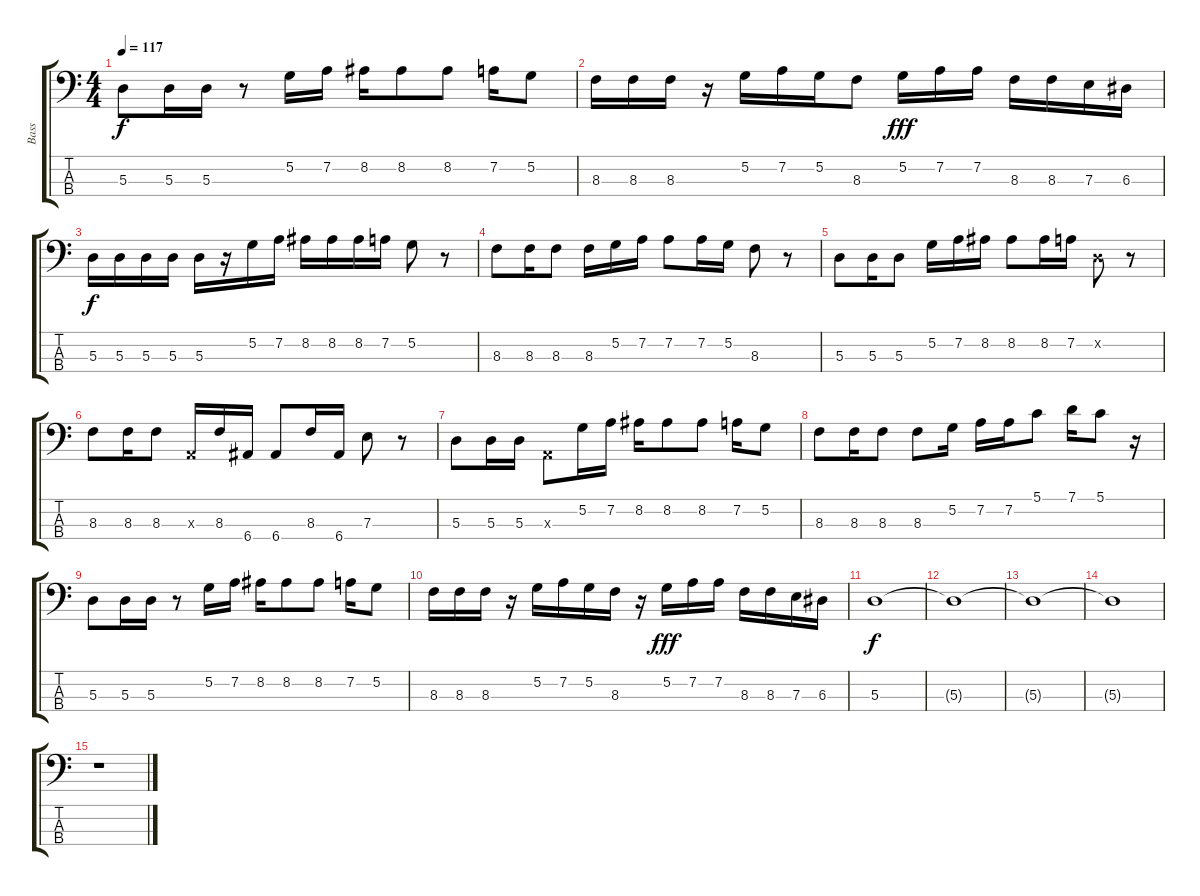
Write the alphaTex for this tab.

\track ("Bass" "Bass") {instrument electricbassfinger}
\staff {score tabs}
\tuning (G2 D2 A1 E1) {hide}
\ts (4 4)
\tempo 117
\clef f4
\ks c
5.3.8{dy f} 5.3.16 5.3.16 r.8 5.2.16 7.2.16 8.2.16 8.2.8 8.2.8 7.2.16 5.2.8 |
8.3.16 8.3.16 8.3.16 r.16 5.2.16 7.2.16 5.2.16 8.3.8 5.2.16{dy fff} 7.2.16 7.2.16 8.3.16 8.3.16 7.3.16 6.3.16 |
5.3.16{dy f} 5.3.16 5.3.16 5.3.16 5.3.16 r.16 5.2.16 7.2.16 8.2.16 8.2.16 8.2.16 7.2.16 5.2.8 r.8 |
8.3.8 8.3.16 8.3.8 8.3.16 5.2.16 7.2.16 7.2.8 7.2.16 5.2.16 8.3.8 r.8 |
5.3.8 5.3.16 5.3.8 5.2.16 7.2.16 8.2.16 8.2.8 8.2.16 7.2.16 0.2{x}.8 r.8 |
8.3.8 8.3.16 8.3.8 0.3{x}.16 8.3.16 6.4.16 6.4.8 8.3.16 6.4.16 7.3.8 r.8 |
5.3.8 5.3.16 5.3.16 0.3{x}.8 5.2.16 7.2.16 8.2.16 8.2.8 8.2.8 7.2.16 5.2.8 |
8.3.8 8.3.16 8.3.8 8.3.8 5.2.16 7.2.16 7.2.16 5.1.8 7.1.16 5.1.8 r.16 |
5.3.8 5.3.16 5.3.16 r.8 5.2.16 7.2.16 8.2.16 8.2.8 8.2.8 7.2.16 5.2.8 |
8.3.16 8.3.16 8.3.16 r.16 5.2.16 7.2.16 5.2.16 8.3.16 r.16 5.2.16{dy fff} 7.2.16 7.2.16 8.3.16 8.3.16 7.3.16 6.3.16 |
5.3.1{dy f} |
5.3{t}.1 |
5.3{t}.1 |
5.3{t}.1 |
r.1
